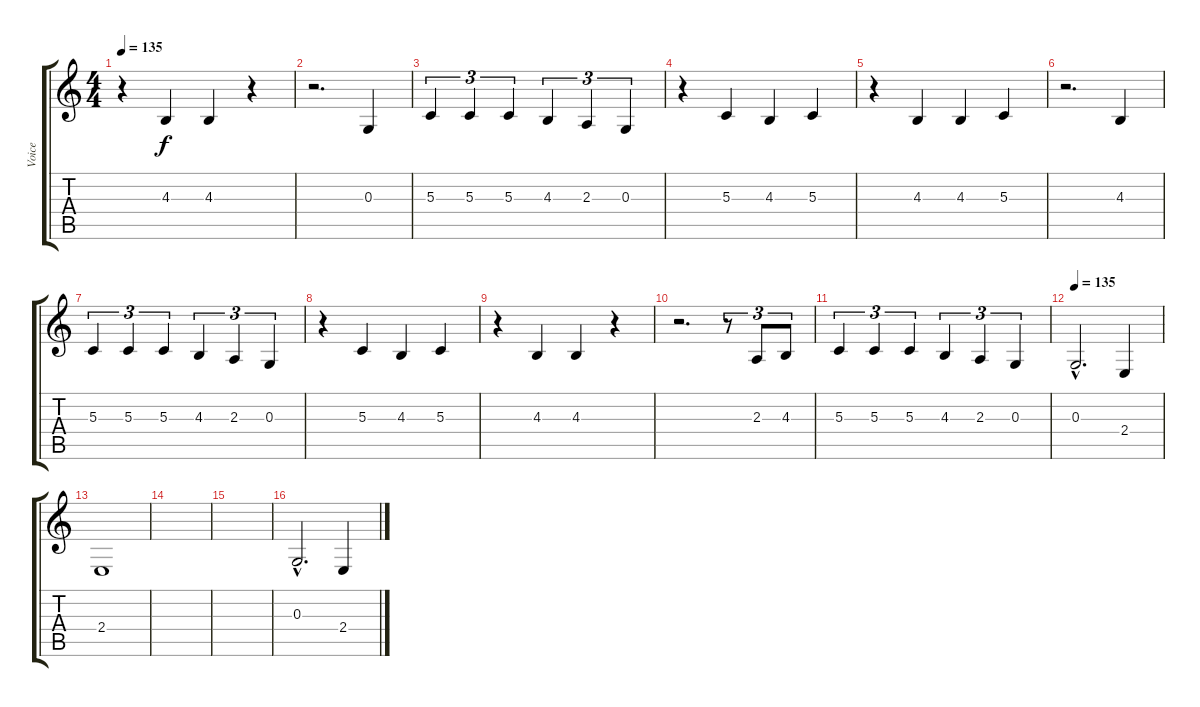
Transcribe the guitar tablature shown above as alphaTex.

\track ("Voice" "Voice") {instrument tenorsax}
\staff {score tabs}
\tuning (E4 B3 G3 D3 A2 E2) {hide}
\ts (4 4)
\tempo 135
\clef g2
\ks c
r.4{dy f} 4.3.4 4.3.4 r.4 |
r.2{d} 0.3.4 |
5.3.4{tu (3 2)} 5.3.4{tu (3 2)} 5.3.4{tu (3 2)} 4.3.4{tu (3 2)} 2.3.4{tu (3 2)} 0.3.4{tu (3 2)} |
r.4 5.3.4 4.3.4 5.3.4 |
r.4 4.3.4 4.3.4 5.3.4 |
r.2{d} 4.3.4 |
5.3.4{tu (3 2)} 5.3.4{tu (3 2)} 5.3.4{tu (3 2)} 4.3.4{tu (3 2)} 2.3.4{tu (3 2)} 0.3.4{tu (3 2)} |
r.4 5.3.4 4.3.4 5.3.4 |
r.4 4.3.4 4.3.4 r.4 |
r.2{d} r.8{tu (3 2)} 2.3.8{tu (3 2)} 4.3.8{tu (3 2)} |
5.3.4{tu (3 2)} 5.3.4{tu (3 2)} 5.3.4{tu (3 2)} 4.3.4{tu (3 2)} 2.3.4{tu (3 2)} 0.3.4{tu (3 2)} |
\tempo 135
0.3{hac}.2{d} 2.4.4 |
2.4.1 |
|
|
0.3{hac}.2{d} 2.4.4
